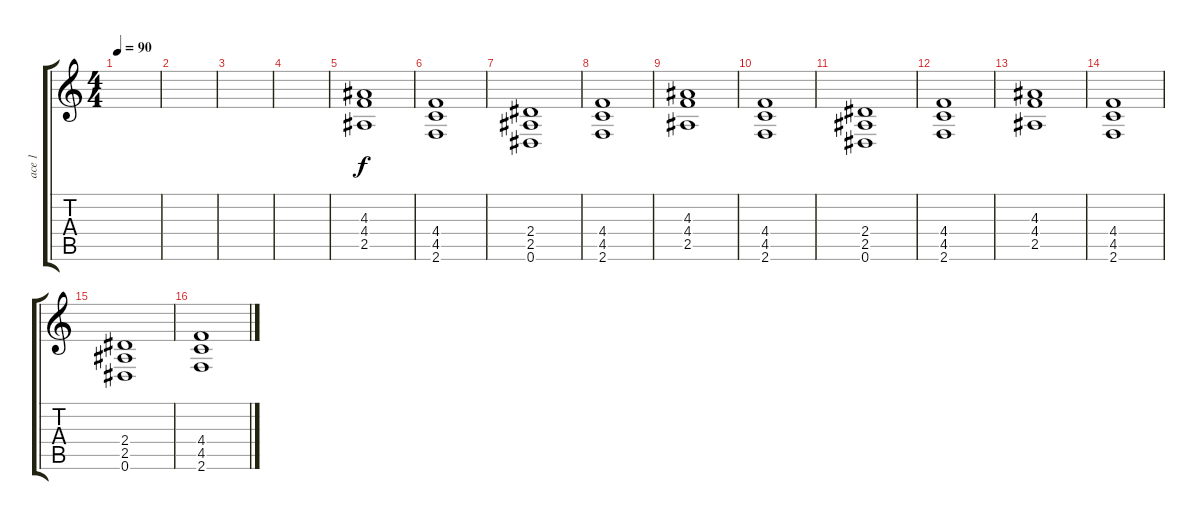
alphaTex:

\track ("ace 1" "ace 1") {instrument distortionguitar}
\staff {score tabs}
\tuning (Eb4 Bb3 Gb3 Db3 Ab2 Eb2) {hide}
\ts (4 4)
\tempo 90
\clef g2
\ks c
|
|
|
|
(4.3 4.4 2.5).1 |
(4.4 4.5 2.6).1 |
(2.4 2.5 0.6).1 |
(4.4 4.5 2.6).1 |
(4.3 4.4 2.5).1 |
(4.4 4.5 2.6).1 |
(2.4 2.5 0.6).1 |
(4.4 4.5 2.6).1 |
(4.3 4.4 2.5).1 |
(4.4 4.5 2.6).1 |
(2.4 2.5 0.6).1 |
(4.4 4.5 2.6).1
